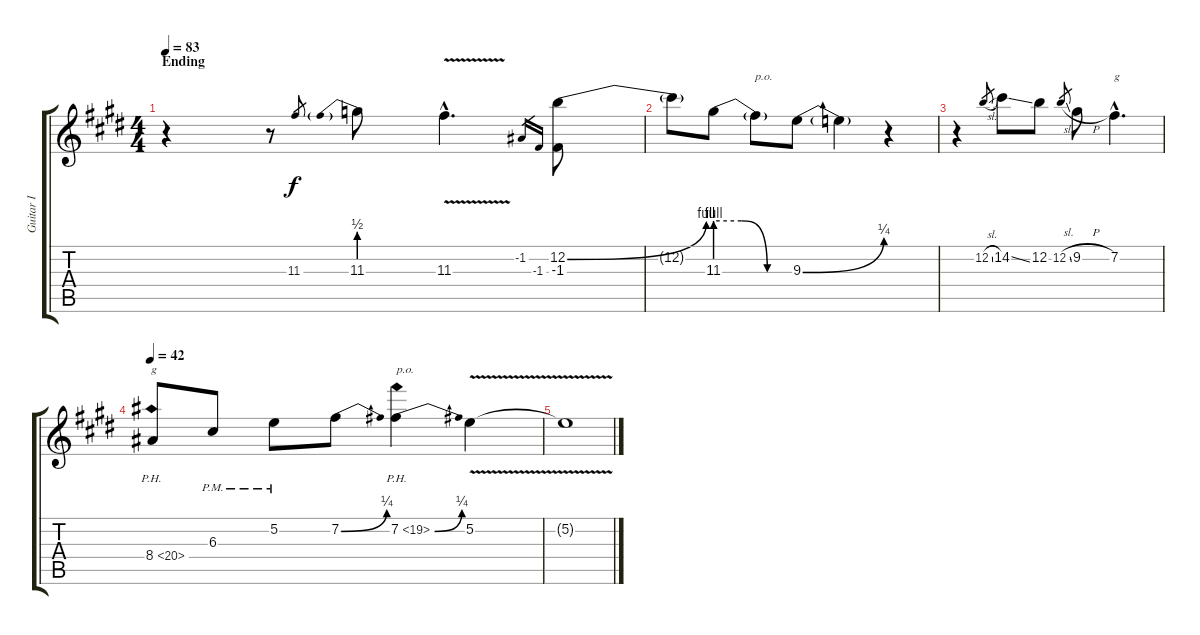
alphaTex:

\track ("Guitar I" "Guitar I") {instrument distortionguitar}
\staff {score tabs}
\tuning (E4 B3 G3 D3 A2 E2) {hide}
\ts (4 4)
\section ("" "Ending")
\tempo 83
\clef g2
\ks e
r.4{dy f} r.8 11.3.8{gr} 11.3{be (prebend 0 2 60 2)}.8 11.3{v hac}.4{d} -1.2.16{gr} -1.3.16{gr} (12.2{be (bend 0 0 60 4)} -1.3).8 |
12.2{t}.8 11.3{be (custom 0 4 20 4 40 0 60 0)}.8 11.3{t}.8{txt "p.o."} 9.3{be (bend 0 0 60 1)}.8 9.3{t}.4 r.4 |
r.4 12.2{sl}.8{gr} 14.2{ss}.8 12.2.8 12.2{sl}.8{gr} 9.2{h}.8 7.2{hac}.4{d txt "g"} |
\tempo 42
8.4{ph 12}.8{txt "g"} 6.3{pm}.8 5.2{pm}.8 7.2{be (bend 0 0 60 1)}.8 7.2{be (bend 0 0 60 1) ph 12}.4{txt "p.o."} 5.2{v}.4 |
5.2{t}.1
